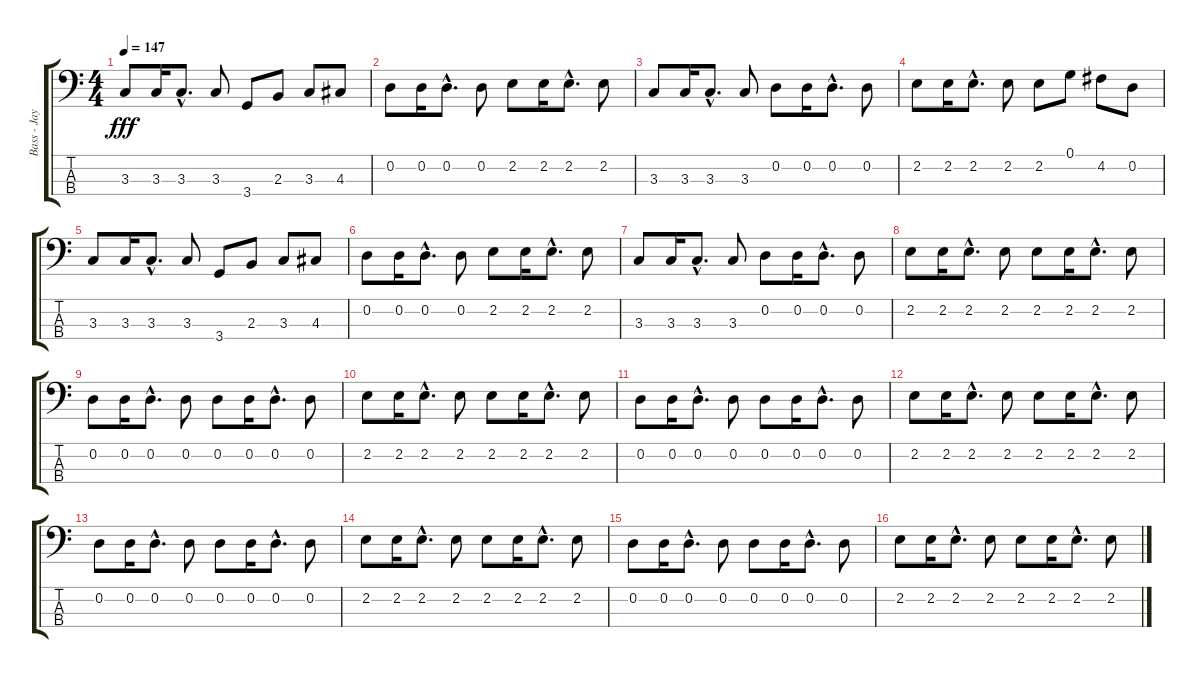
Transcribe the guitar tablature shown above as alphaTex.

\track ("Bass - Jay Bentley" "Bass - Jay") {instrument electricbasspick}
\staff {score tabs}
\tuning (G2 D2 A1 E1) {hide}
\ts (4 4)
\tempo 147
\clef f4
\ks c
3.3.8{dy fff} 3.3.16 3.3{hac}.8{d} 3.3.8 3.4.8 2.3.8 3.3.8 4.3.8 |
0.2.8 0.2.16 0.2{hac}.8{d} 0.2.8 2.2.8 2.2.16 2.2{hac}.8{d} 2.2.8 |
3.3.8 3.3.16 3.3{hac}.8{d} 3.3.8 0.2.8 0.2.16 0.2{hac}.8{d} 0.2.8 |
2.2.8 2.2.16 2.2{hac}.8{d} 2.2.8 2.2.8 0.1.8 4.2.8 0.2.8 |
3.3.8 3.3.16 3.3{hac}.8{d} 3.3.8 3.4.8 2.3.8 3.3.8 4.3.8 |
0.2.8 0.2.16 0.2{hac}.8{d} 0.2.8 2.2.8 2.2.16 2.2{hac}.8{d} 2.2.8 |
3.3.8 3.3.16 3.3{hac}.8{d} 3.3.8 0.2.8 0.2.16 0.2{hac}.8{d} 0.2.8 |
2.2.8 2.2.16 2.2{hac}.8{d} 2.2.8 2.2.8 2.2.16 2.2{hac}.8{d} 2.2.8 |
0.2.8 0.2.16 0.2{hac}.8{d} 0.2.8 0.2.8 0.2.16 0.2{hac}.8{d} 0.2.8 |
2.2.8 2.2.16 2.2{hac}.8{d} 2.2.8 2.2.8 2.2.16 2.2{hac}.8{d} 2.2.8 |
0.2.8 0.2.16 0.2{hac}.8{d} 0.2.8 0.2.8 0.2.16 0.2{hac}.8{d} 0.2.8 |
2.2.8 2.2.16 2.2{hac}.8{d} 2.2.8 2.2.8 2.2.16 2.2{hac}.8{d} 2.2.8 |
0.2.8 0.2.16 0.2{hac}.8{d} 0.2.8 0.2.8 0.2.16 0.2{hac}.8{d} 0.2.8 |
2.2.8 2.2.16 2.2{hac}.8{d} 2.2.8 2.2.8 2.2.16 2.2{hac}.8{d} 2.2.8 |
0.2.8 0.2.16 0.2{hac}.8{d} 0.2.8 0.2.8 0.2.16 0.2{hac}.8{d} 0.2.8 |
2.2.8 2.2.16 2.2{hac}.8{d} 2.2.8 2.2.8 2.2.16 2.2{hac}.8{d} 2.2.8
